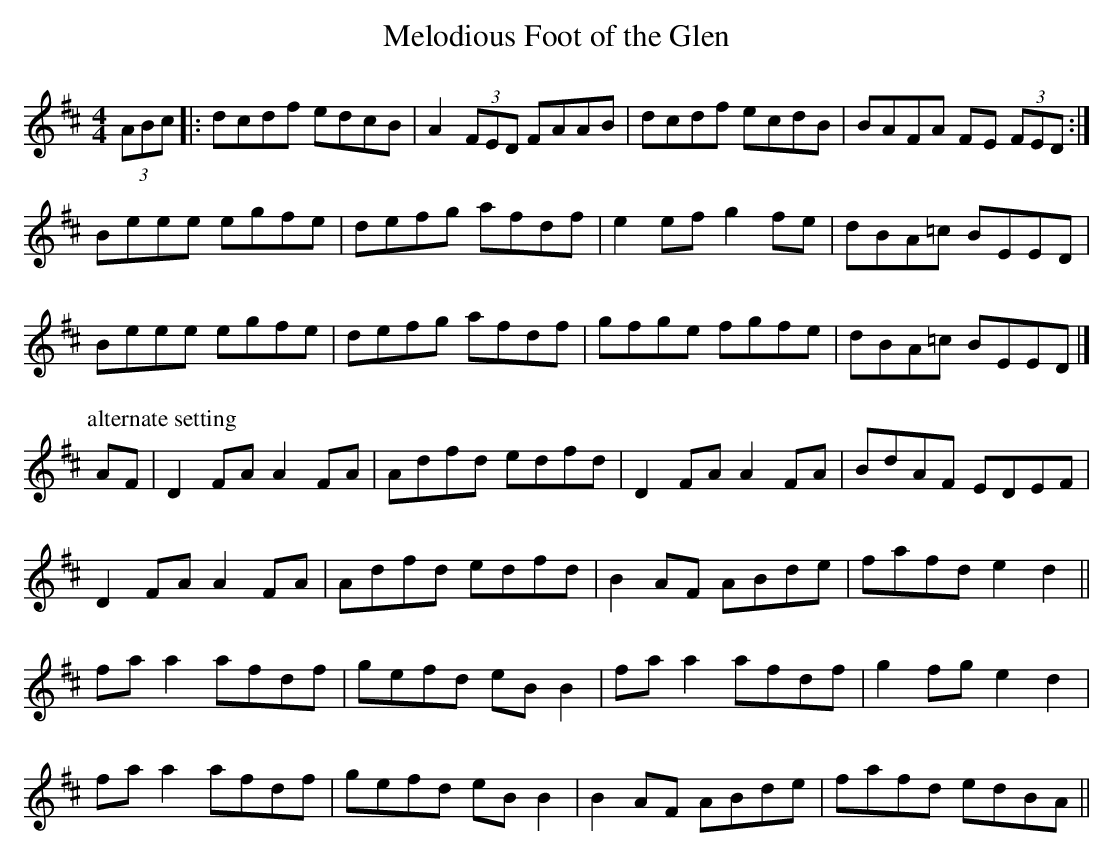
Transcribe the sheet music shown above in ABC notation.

X:1
T: Melodious Foot of the Glen
L: 1/8
M: 4/4
K: D
(3ABc |: dcdf edcB | A2 (3FED FAAB | dcdf ecdB | BAFA FE (3FED :|
Beee egfe | defg afdf | e2 ef g2 fe | dBA=c BEED |
Beee egfe | defg afdf | gfge fgfe | dBA=c BEED |]
P: alternate setting % [III/26/86]
AF | D2 FA A2 FA | Adfd edfd | D2 FA A2 FA | BdAF EDEF |
D2 FA A2 FA | Adfd edfd | B2 AF ABde | fafd e2 d2 ||
fa a2 afdf | gefd eB B2 | fa a2 afdf | g2 fg e2 d2 |
fa a2 afdf | gefd eB B2 | B2 AF ABde | fafd edBA ||
